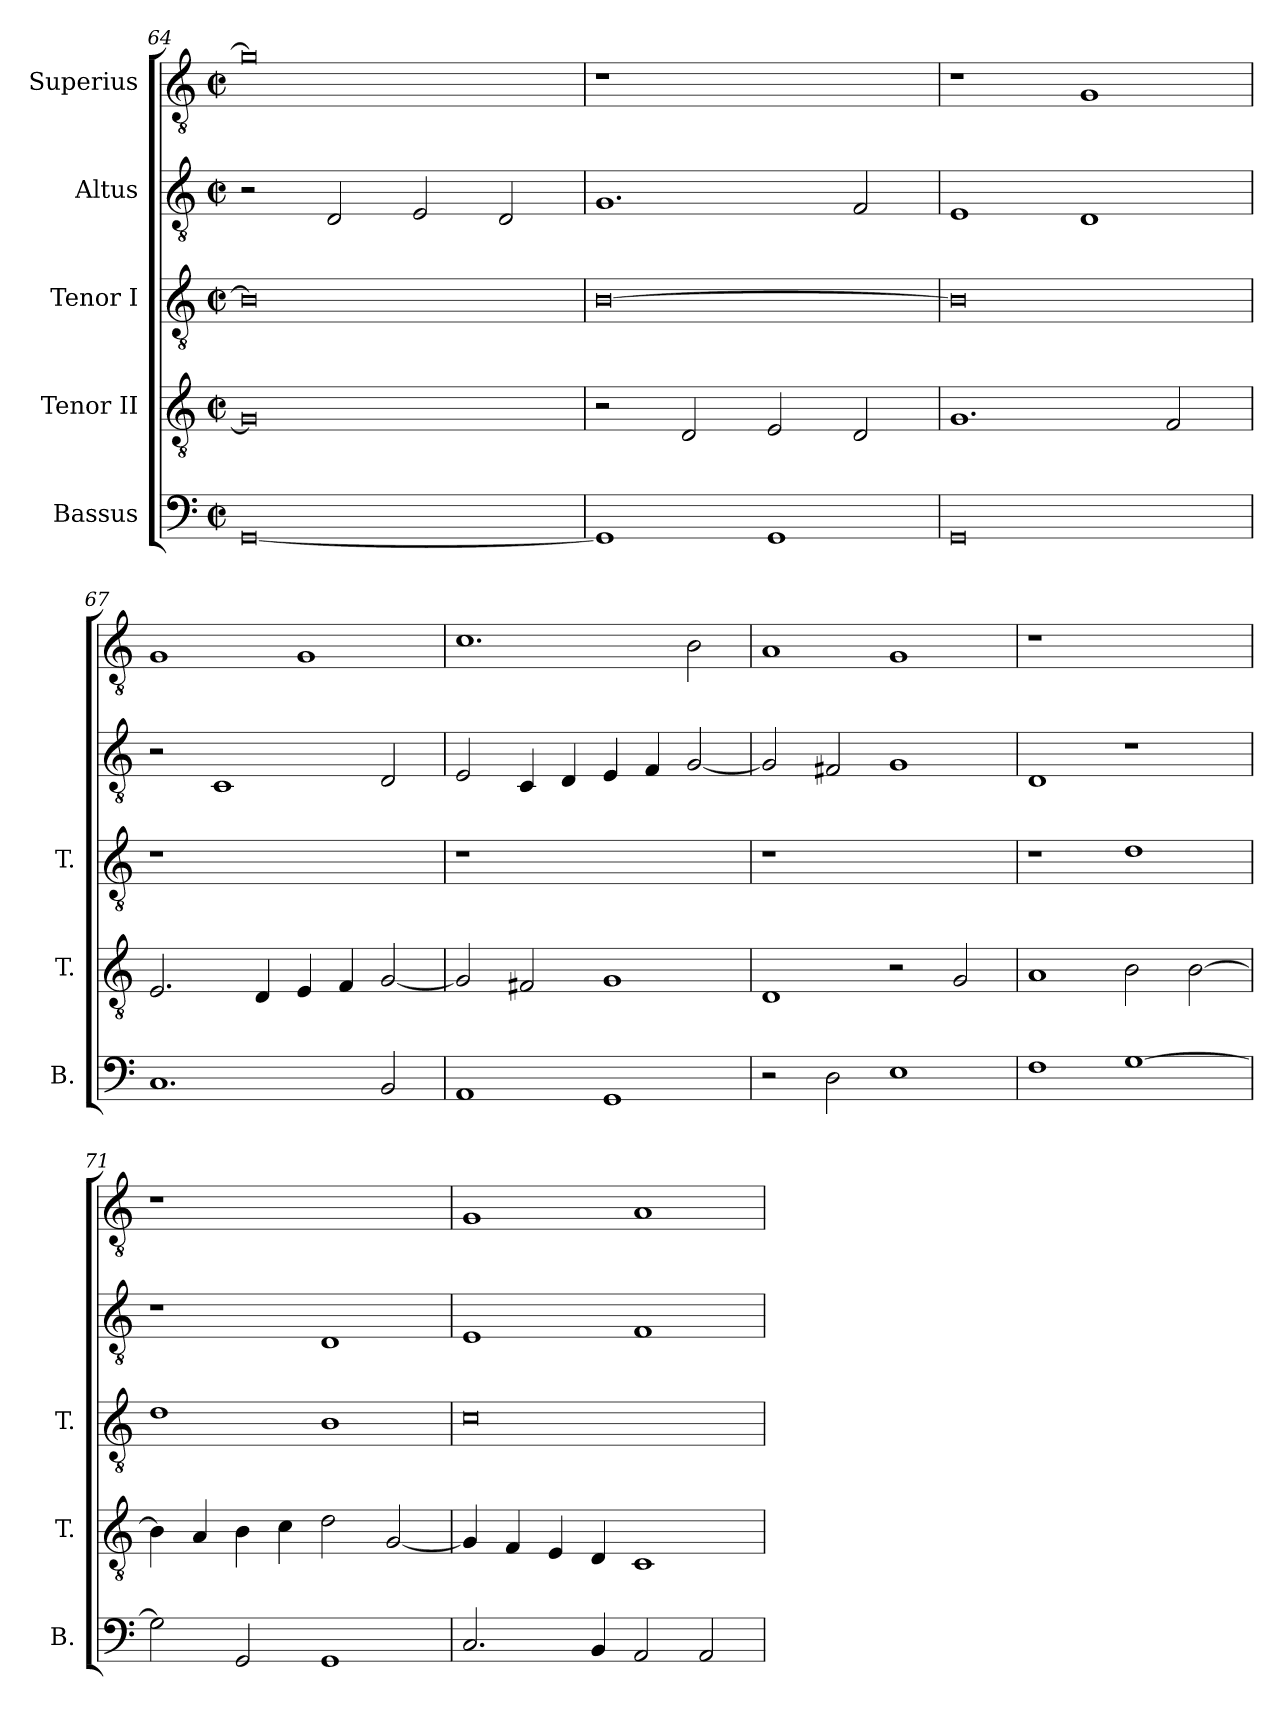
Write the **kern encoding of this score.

**kern	**kern	**kern	**kern	**kern
*part5	*part4	*part3	*part2	*part1
*staff5	*staff4	*staff3	*staff2	*staff1
*I"Bassus	*I"Tenor II	*I"Tenor I	*I"Altus	*I"Superius
*I'B.	*I'T.	*I'T.	*	*
*clefF4	*clefGv2	*clefGv2	*clefGv2	*clefGv2
*	*ITrd7c12	*ITrd7c12	*ITrd7c12	*ITrd7c12
*k[]	*k[]	*k[]	*k[]	*k[]
*C:	*C:	*C:	*C:	*C:
*M2/2	*M2/2	*M2/2	*M2/2	*M2/2
*met(c|)	*met(c|)	*met(c|)	*met(c|)	*met(c|)
=64	=64	=64	=64	=64
[<0GGi	0GGi]	0BBi]	2r	0Gi]
.	.	.	2DDi/	.
.	.	.	2EEi/	.
.	.	.	2DDi/	.
=65	=65	=65	=65	=65
!	!	!	!	!LO:N:vis=1
1GGi]	2r	[>0BBi	1.GGi	1r
.	2DDi/	.	.	.
1GGi	2EEi/	.	.	1ryy
.	2DDi/	.	2FFi/	.
!!LO:LB:g=z
=66	=66	=66	=66	=66
0GGi	1.GGi	0BBi]	1EEi	1r
.	.	.	1DDi	1GGi
.	2FFi/	.	.	.
=67	=67	=67	=67	=67
!	!	!LO:N:vis=1	!	!
1.Ci	2.EEi/	1r	2r	1GGi
.	.	.	1CCi	.
.	4DDi/	.	.	.
.	4EEi/	1ryy	.	1GGi
.	4FFi/	.	.	.
2BBi/	[<2GGi/	.	2DDi/	.
=68	=68	=68	=68	=68
!	!	!LO:N:vis=1	!	!
1AAi	2GGi/]	1r	2EEi/	1.Ci
.	2FF#Xi/	.	4CCi/	.
.	.	.	4DDi/	.
1GGi	1GGi	1ryy	4EEi/	.
.	.	.	4FFi/	.
.	.	.	[<2GGi/	2BBi\
=69	=69	=69	=69	=69
!	!	!LO:N:vis=1	!	!
2r	1DDi	1r	2GGi/]	1AAi
2Di\	.	.	2FF#Xi/	.
1Ei	2r	1ryy	1GGi	1GGi
.	2GGi/	.	.	.
=70	=70	=70	=70	=70
!	!	!	!	!LO:N:vis=1
1Fi	1AAi	1r	1DDi	1r
[>1Gi	2BBi\	1Di	1r	1ryy
.	[>2BBi\	.	.	.
!!LO:PB:g=z
=71	=71	=71	=71	=71
!	!	!	!	!LO:N:vis=1
2Gi\]	4BBi\]	1Di	1r	1r
.	4AAi/	.	.	.
2GGi/	4BBi\	.	.	.
.	4Ci\	.	.	.
1GGi	2Di\	1BBi	1DDi	1ryy
.	[<2GGi/	.	.	.
=72	=72	=72	=72	=72
2.Ci/	4GGi/]	0Ci	1EEi	1GGi
.	4FFi/	.	.	.
.	4EEi/	.	.	.
4BBi/	4DDi/	.	.	.
2AAi/	1CCi	.	1FFi	1AAi
2AAi/	.	.	.	.
=	=	=	=	=
*-	*-	*-	*-	*-
